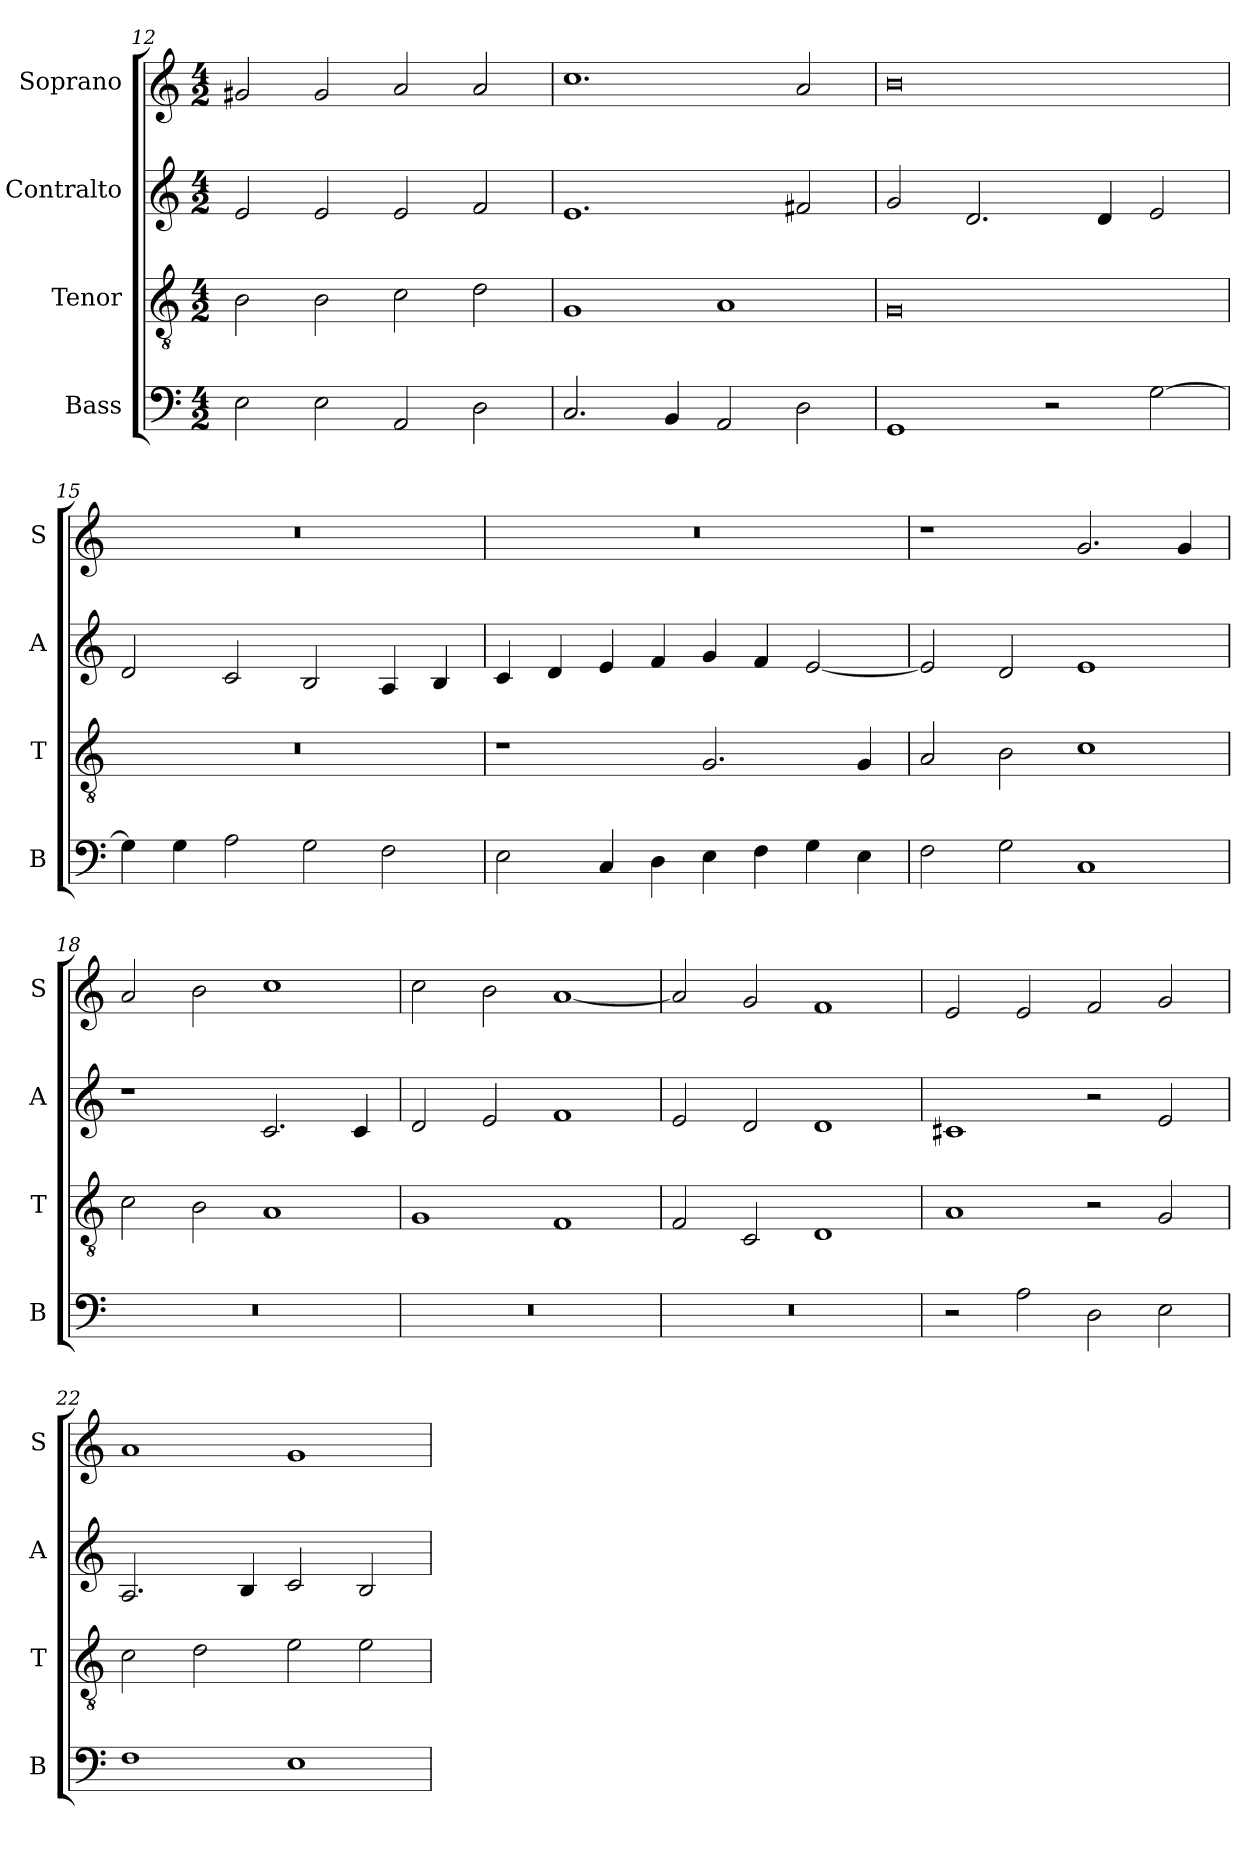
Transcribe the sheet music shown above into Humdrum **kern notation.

**kern	**kern	**kern	**kern
*part4	*part3	*part2	*part1
*staff4	*staff3	*staff2	*staff1
*I"Bass	*I"Tenor	*I"Contralto	*I"Soprano
*I'B	*I'T	*I'A	*I'S
*clefF4	*clefGv2	*clefG2	*clefG2
*k[]	*k[]	*k[]	*k[]
*E:phr	*E:phr	*E:phr	*E:phr
*M4/2	*M4/2	*M4/2	*M4/2
=12	=12	=12	=12
2E	2B	2e	2g#X
2E	2B	2e	2g#
2AA	2c	2e	2a
2D	2d	2f	2a
=13	=13	=13	=13
2.C	1G	1.e	1.cc
4BB	.	.	.
2AA	1A	.	.
2D	.	2f#X	2a
=14	=14	=14	=14
1GG	0G	2g	0b
.	.	2.d	.
2r	.	.	.
.	.	4d	.
[2G	.	2e	.
=15	=15	=15	=15
4G]	0r	2d	0r
4G	.	.	.
2A	.	2c	.
2G	.	2B	.
2F	.	4A	.
.	.	4B	.
=16	=16	=16	=16
2E	1r	4c	0r
.	.	4d	.
4C	.	4e	.
4D	.	4f	.
4E	2.G	4g	.
4F	.	4f	.
4G	.	[2e	.
4E	4G	.	.
=17	=17	=17	=17
2F	2A	2e]	1r
2G	2B	2d	.
1C	1c	1e	2.g
.	.	.	4g
=18	=18	=18	=18
0r	2c	1r	2a
.	2B	.	2b
.	1A	2.c	1cc
.	.	4c	.
=19	=19	=19	=19
0r	1G	2d	2cc
.	.	2e	2b
.	1F	1f	[1a
=20	=20	=20	=20
0r	2F	2e	2a]
.	2C	2d	2g
.	1D	1d	1f
=21	=21	=21	=21
2r	1A	1c#X	2e
2A	.	.	2e
2D	2r	2r	2f
2E	2G	2e	2g
=22	=22	=22	=22
1F	2c	2.A	1a
.	2d	.	.
.	.	4B	.
1E	2e	2c	1g
.	2e	2B	.
=	=	=	=
*-	*-	*-	*-
